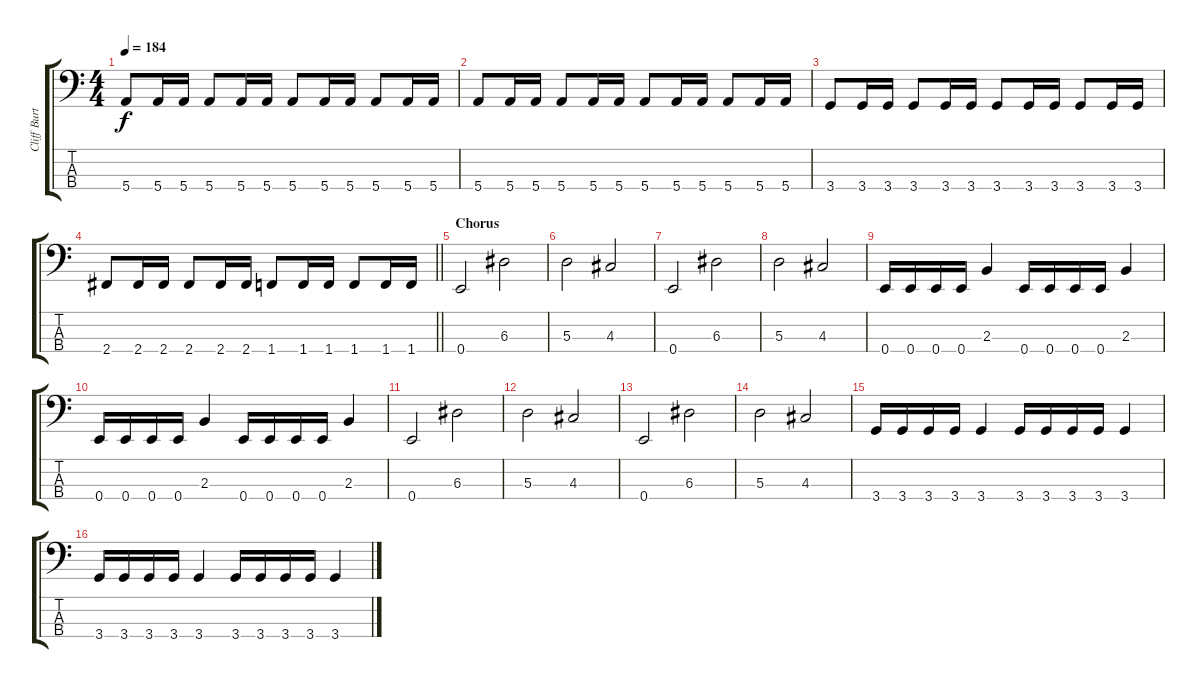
\track ("Cliff Burton" "Cliff Burt") {instrument electricbassfinger}
\staff {score tabs}
\tuning (G2 D2 A1 E1) {hide}
\ts (4 4)
\tempo 184
\clef f4
\ks c
5.4.8{dy f} 5.4.16 5.4.16 5.4.8 5.4.16 5.4.16 5.4.8 5.4.16 5.4.16 5.4.8 5.4.16 5.4.16 |
5.4.8 5.4.16 5.4.16 5.4.8 5.4.16 5.4.16 5.4.8 5.4.16 5.4.16 5.4.8 5.4.16 5.4.16 |
3.4.8 3.4.16 3.4.16 3.4.8 3.4.16 3.4.16 3.4.8 3.4.16 3.4.16 3.4.8 3.4.16 3.4.16 |
\barLineRight lightlight
2.4.8 2.4.16 2.4.16 2.4.8 2.4.16 2.4.16 1.4.8 1.4.16 1.4.16 1.4.8 1.4.16 1.4.16 |
\section ("" "Chorus")
0.4.2 6.3.2 |
5.3.2 4.3.2 |
0.4.2 6.3.2 |
5.3.2 4.3.2 |
0.4.16 0.4.16 0.4.16 0.4.16 2.3.4 0.4.16 0.4.16 0.4.16 0.4.16 2.3.4 |
0.4.16 0.4.16 0.4.16 0.4.16 2.3.4 0.4.16 0.4.16 0.4.16 0.4.16 2.3.4 |
0.4.2 6.3.2 |
5.3.2 4.3.2 |
0.4.2 6.3.2 |
5.3.2 4.3.2 |
3.4.16 3.4.16 3.4.16 3.4.16 3.4.4 3.4.16 3.4.16 3.4.16 3.4.16 3.4.4 |
3.4.16 3.4.16 3.4.16 3.4.16 3.4.4 3.4.16 3.4.16 3.4.16 3.4.16 3.4.4
